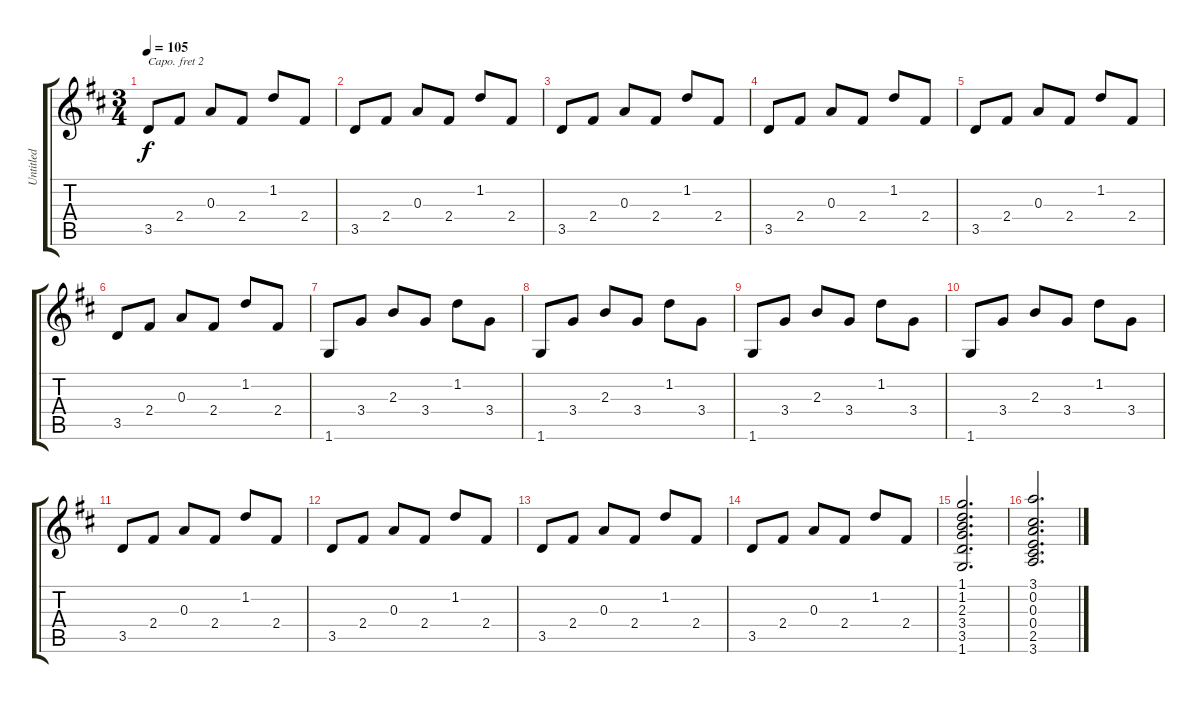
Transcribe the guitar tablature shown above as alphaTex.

\track ("Untitled" "Untitled") {instrument acousticguitarnylon}
\staff {score tabs}
\capo 2
\tuning (E4 B3 G3 D3 A2 E2) {hide}
\ts (3 4)
\tempo 105
\clef g2
\ks d
3.5.8{dy f} 2.4.8 0.3.8 2.4.8 1.2.8 2.4.8 |
3.5.8 2.4.8 0.3.8 2.4.8 1.2.8 2.4.8 |
3.5.8 2.4.8 0.3.8 2.4.8 1.2.8 2.4.8 |
3.5.8 2.4.8 0.3.8 2.4.8 1.2.8 2.4.8 |
3.5.8 2.4.8 0.3.8 2.4.8 1.2.8 2.4.8 |
3.5.8 2.4.8 0.3.8 2.4.8 1.2.8 2.4.8 |
1.6.8 3.4.8 2.3.8 3.4.8 1.2.8 3.4.8 |
1.6.8 3.4.8 2.3.8 3.4.8 1.2.8 3.4.8 |
1.6.8 3.4.8 2.3.8 3.4.8 1.2.8 3.4.8 |
1.6.8 3.4.8 2.3.8 3.4.8 1.2.8 3.4.8 |
3.5.8 2.4.8 0.3.8 2.4.8 1.2.8 2.4.8 |
3.5.8 2.4.8 0.3.8 2.4.8 1.2.8 2.4.8 |
3.5.8 2.4.8 0.3.8 2.4.8 1.2.8 2.4.8 |
3.5.8 2.4.8 0.3.8 2.4.8 1.2.8 2.4.8 |
(1.1 1.2 2.3 3.4 3.5 1.6).2{d} |
(3.1 0.2 0.3 0.4 2.5 3.6).2{d}
